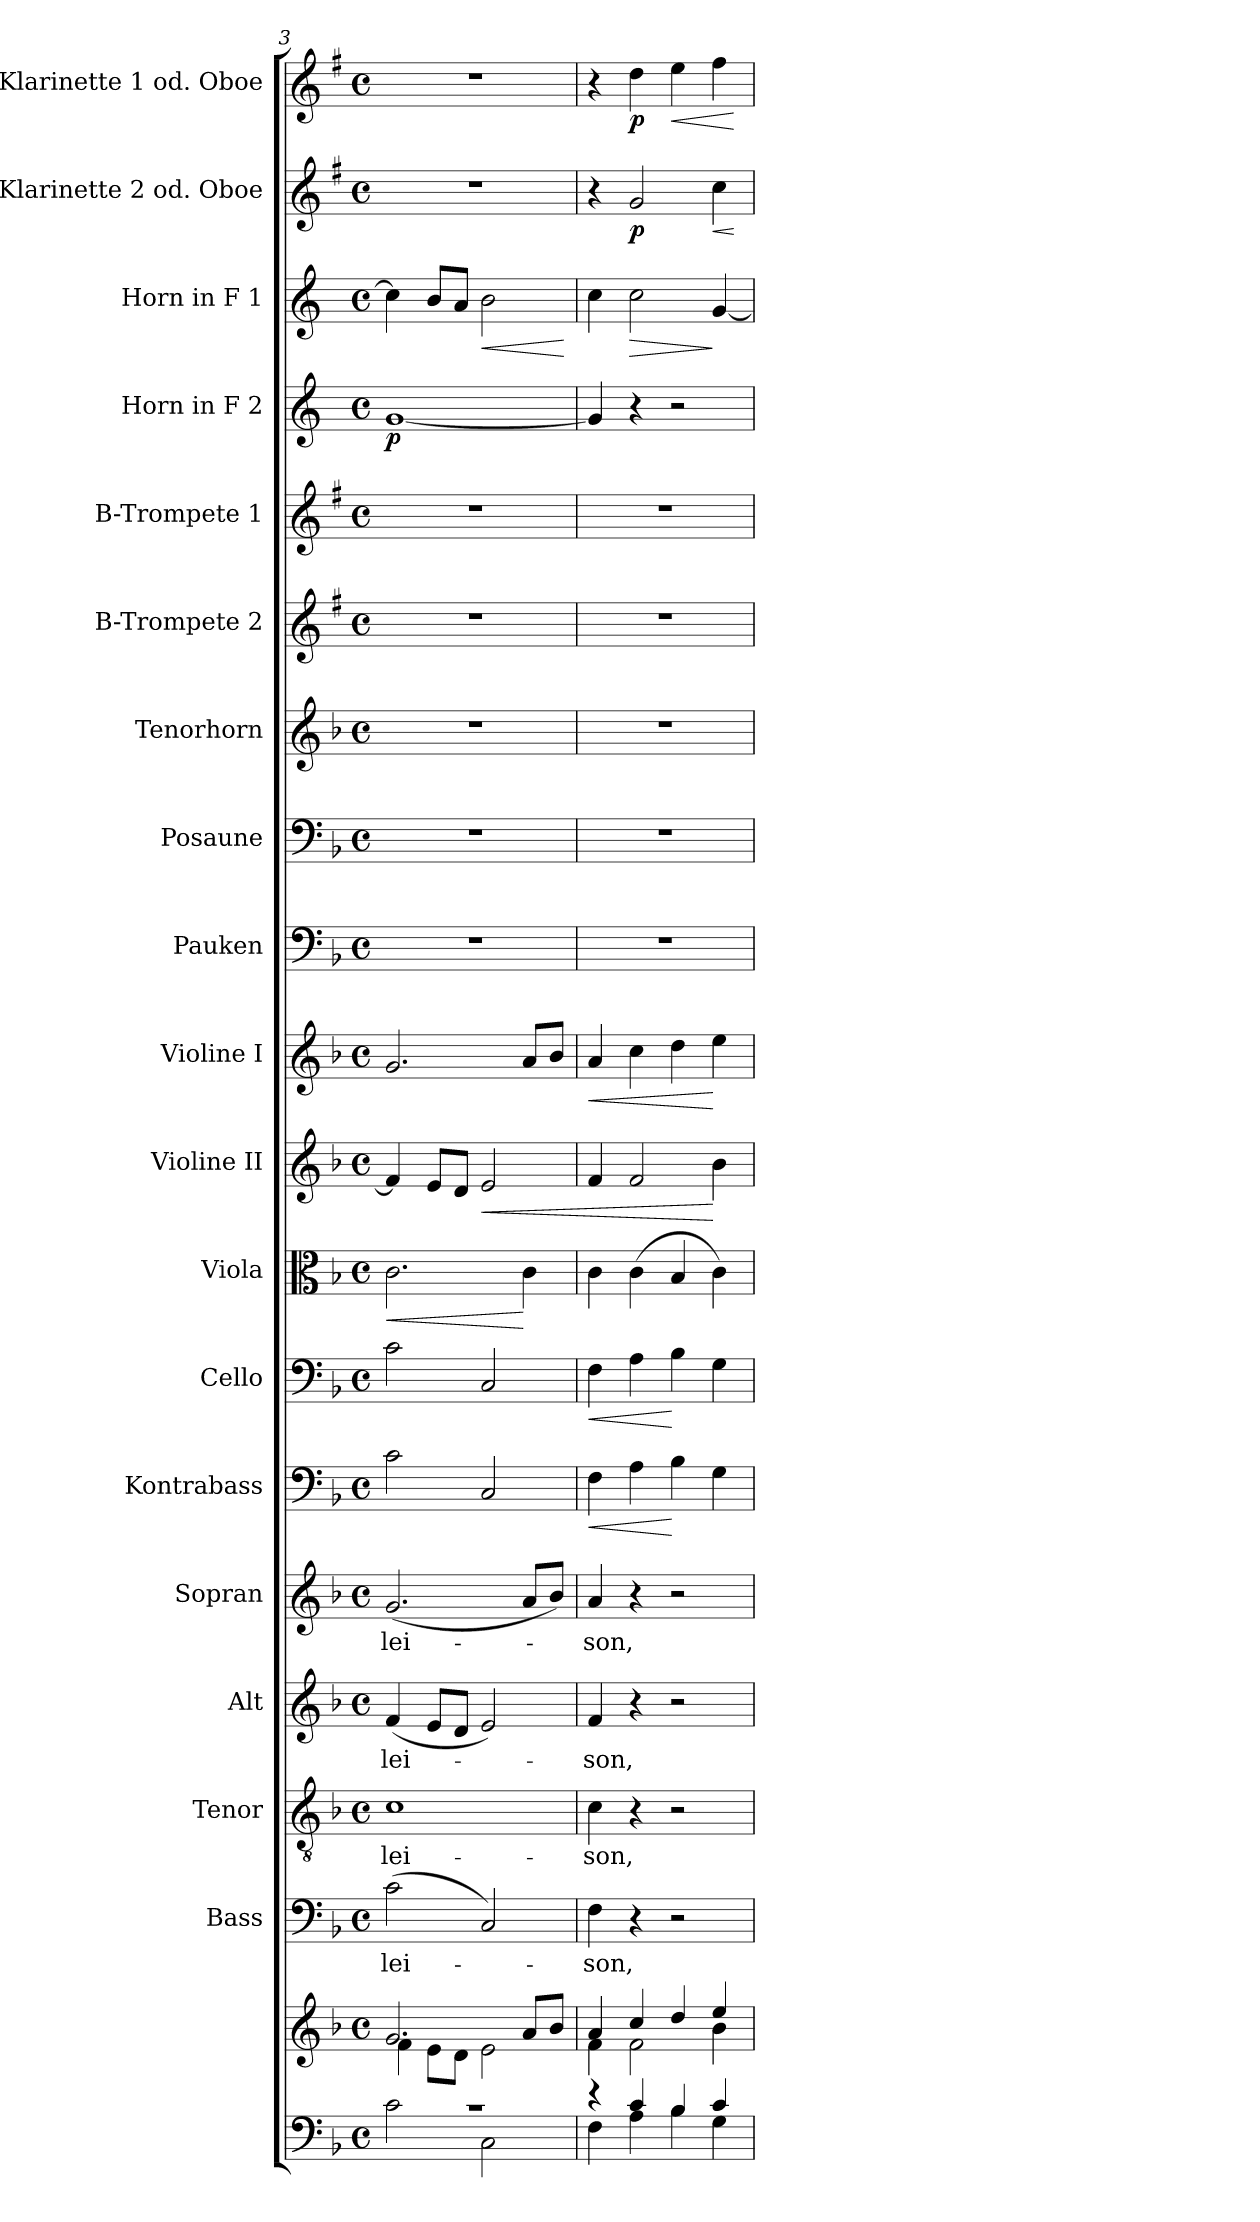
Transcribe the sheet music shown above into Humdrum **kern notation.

**kern	**kern	**kern	**text	**kern	**text	**kern	**text	**kern	**text	**kern	**dynam	**kern	**dynam	**kern	**dynam	**kern	**dynam	**kern	**dynam	**kern	**kern	**kern	**kern	**kern	**kern	**dynam	**kern	**dynam	**kern	**dynam	**kern	**dynam
*part19	*part19	*part18	*part18	*part17	*part17	*part16	*part16	*part15	*part15	*part14	*part14	*part13	*part13	*part12	*part12	*part11	*part11	*part10	*part10	*part9	*part8	*part7	*part6	*part5	*part4	*part4	*part3	*part3	*part2	*part2	*part1	*part1
*staff20	*staff19	*staff18	*staff18	*staff17	*staff17	*staff16	*staff16	*staff15	*staff15	*staff14	*staff14	*staff13	*staff13	*staff12	*staff12	*staff11	*staff11	*staff10	*staff10	*staff9	*staff8	*staff7	*staff6	*staff5	*staff4	*staff4	*staff3	*staff3	*staff2	*staff2	*staff1	*staff1
*	*	*I"Bass	*	*I"Tenor	*	*I"Alt	*	*I"Sopran	*	*I"Kontrabass	*	*I"Cello	*	*I"Viola	*	*I"Violine II	*	*I"Violine I	*	*I"Pauken	*I"Posaune	*I"Tenorhorn	*I"B-Trompete 2	*I"B-Trompete 1	*I"Horn in F 2	*	*I"Horn in F 1	*	*I"C-Klarinette 2 od. Oboe	*	*I"C-Klarinette 1 od. Oboe	*
*	*	*I'B.	*	*I'T.	*	*I'A.	*	*I'S.	*	*I'Kb.	*	*	*	*I'Vla.	*	*I'Vl. II	*	*I'Vl. I	*	*I'Pk.	*I'Pos.	*I'T. Hrn.	*I'B Trp. 2	*I'B Trp. 1	*	*	*	*	*I'C Kl. 2	*	*I'C Kl. 1	*
*clefF4	*clefG2	*clefF4	*	*clefGv2	*	*clefG2	*	*clefG2	*	*clefF4	*	*clefF4	*	*clefC3	*	*clefG2	*	*clefG2	*	*clefF4	*clefF4	*clefG2	*clefG2	*clefG2	*clefG2	*	*clefG2	*	*clefG2	*	*clefG2	*
*	*	*	*	*	*	*	*	*	*	*ITrd7c12	*	*	*	*	*	*	*	*	*	*	*	*ITrd8c14	*ITrd1c2	*ITrd1c2	*ITrd4c7	*	*ITrd4c7	*	*ITrd1c2	*	*ITrd1c2	*
*k[b-]	*k[b-]	*k[b-]	*	*k[b-]	*	*k[b-]	*	*k[b-]	*	*k[b-]	*	*k[b-]	*	*k[b-]	*	*k[b-]	*	*k[b-]	*	*k[b-]	*k[b-]	*k[b-]	*k[b-]	*k[b-]	*k[b-]	*	*k[b-]	*	*k[b-]	*	*k[b-]	*
*F:	*F:	*F:	*	*F:	*	*F:	*	*F:	*	*F:	*	*F:	*	*F:	*	*F:	*	*F:	*	*F:	*F:	*F:	*F:	*F:	*F:	*	*F:	*	*F:	*	*F:	*
*M4/4	*M4/4	*M4/4	*	*M4/4	*	*M4/4	*	*M4/4	*	*M4/4	*	*M4/4	*	*M4/4	*	*M4/4	*	*M4/4	*	*M4/4	*M4/4	*M4/4	*M4/4	*M4/4	*M4/4	*	*M4/4	*	*M4/4	*	*M4/4	*
*met(c)	*met(c)	*met(c)	*	*met(c)	*	*met(c)	*	*met(c)	*	*met(c)	*	*met(c)	*	*met(c)	*	*met(c)	*	*met(c)	*	*met(c)	*met(c)	*met(c)	*met(c)	*met(c)	*met(c)	*	*met(c)	*	*met(c)	*	*met(c)	*
=3	=3	=3	=3	=3	=3	=3	=3	=3	=3	=3	=3	=3	=3	=3	=3	=3	=3	=3	=3	=3	=3	=3	=3	=3	=3	=3	=3	=3	=3	=3	=3	=3
*^	*^	*	*	*	*	*	*	*	*	*	*	*	*	*	*	*	*	*	*	*	*	*	*	*	*	*	*	*	*	*	*	*
!	!	!	!	!	!LO:LY:b	!	!LO:LY:b	!	!LO:LY:b	!	!LO:LY:b	!	!	!	!	!	!LO:HP:b	!	!	!	!	!	!	!	!	!	!	!LO:DY:b	!	!	!	!	!	!
1rc	2c\	2.g/	4f\	(>2c\	-lei-	1c	-lei-	(<4f/	-lei-	(<2.g/	-lei-	2C\	.	2c\	.	2.c\	<	4f/]	.	2.g/	.	1r	1r	1r	1r	1r	[1c	p	4f\]	.	1r	.	1r	.
.	.	.	8e\L	.	.	.	.	8e/L	.	.	.	.	.	.	.	.	.	8e/L	.	.	.	.	.	.	.	.	.	.	8e/L	.	.	.	.	.
.	.	.	8d\J	.	.	.	.	8d/J	.	.	.	.	.	.	.	.	.	8d/J	.	.	.	.	.	.	.	.	.	.	8d/J	.	.	.	.	.
!	!	!	!	!	!	!	!	!	!	!	!	!	!	!	!	!	!	!	!LO:HP:b	!	!	!	!	!	!	!	!	!	!	!LO:HP:b	!	!	!	!
.	2C\	.	2e\	2C/)	.	.	.	2e/)	.	.	.	2CC/	.	2C/	.	.	.	2e/	<	.	.	.	.	.	.	.	.	.	2e\	<	.	.	.	.
.	.	8a/L	.	.	.	.	.	.	.	8a/L	.	.	.	.	.	4c\	[	.	.	8a/L	.	.	.	.	.	.	.	.	.	.	.	.	.	.
.	.	8b-/J	.	.	.	.	.	.	.	8b-/J)	.	.	.	.	.	.	.	.	.	8b-/J	.	.	.	.	.	.	.	.	.	.	.	.	.	.
*v	*v	*	*	*	*	*	*	*	*	*	*	*	*	*	*	*	*	*	*	*	*	*	*	*	*	*	*	*	*	*	*	*	*	*
*	*v	*v	*	*	*	*	*	*	*	*	*	*	*	*	*	*	*	*	*	*	*	*	*	*	*	*	*	*	*	*	*	*	*
.	.	.	.	.	.	.	.	.	.	.	.	.	.	.	.	.	.	.	.	.	.	.	.	.	.	.	.	[	.	.	.	.
=4	=4	=4	=4	=4	=4	=4	=4	=4	=4	=4	=4	=4	=4	=4	=4	=4	=4	=4	=4	=4	=4	=4	=4	=4	=4	=4	=4	=4	=4	=4	=4	=4
*^	*^	*	*	*	*	*	*	*	*	*	*	*	*	*	*	*	*	*	*	*	*	*	*	*	*	*	*	*	*	*	*	*
!	!	!	!	!	!LO:LY:b	!	!LO:LY:b	!	!LO:LY:b	!	!LO:LY:b	!	!LO:HP:b	!	!LO:HP:b	!	!	!	!	!	!LO:HP:b	!	!	!	!	!	!	!	!	!	!	!	!	!
4rd	4F\	4a/	4f\	4F\	-son,	4c\	-son,	4f/	-son,	4a/	-son,	4FF\	<	4F\	<	4c\	.	4f/	.	4a/	<	1r	1r	1r	1r	1r	4c/]	.	4f\	.	4r	.	4r	.
!	!	!	!	!	!	!	!	!	!	!	!	!	!	!	!	!	!	!	!	!	!	!	!	!	!	!	!	!	!	!LO:HP:b	!	!LO:DY:b	!	!LO:DY:b
4c/	4A\	4cc/	2f\	4r	.	4r	.	4r	.	4r	.	4AA\	.	4A\	.	(>4c\	.	2f/	.	4cc\	.	.	.	.	.	.	4r	.	2f\	>	2f/	p	4cc\	p
!	!	!	!	!	!	!	!	!	!	!	!	!	!	!	!	!	!	!	!	!	!	!	!	!	!	!	!	!	!	!	!	!	!	!LO:HP:b
4B-/	4B-\	4dd/	.	2r	.	2r	.	2r	.	2r	.	4BB-\	[	4B-\	[	4B-/	.	.	.	4dd\	.	.	.	.	.	.	2r	.	.	.	.	.	4dd\	<
!	!	!	!	!	!	!	!	!	!	!	!	!	!	!	!	!	!	!	!	!	!	!	!	!	!	!	!	!	!	!	!	!LO:HP:b	!	!
4c/	4G\	4ee/	4b-\	.	.	.	.	.	.	.	.	4GG\	.	4G\	.	4c\)	.	4b-\	[	4ee\	[	.	.	.	.	.	.	.	[4c/	]	4b-\	<	4ee\	.
*v	*v	*	*	*	*	*	*	*	*	*	*	*	*	*	*	*	*	*	*	*	*	*	*	*	*	*	*	*	*	*	*	*	*	*
*	*v	*v	*	*	*	*	*	*	*	*	*	*	*	*	*	*	*	*	*	*	*	*	*	*	*	*	*	*	*	*	*	*	*
.	.	.	.	.	.	.	.	.	.	.	.	.	.	.	.	.	.	.	.	.	.	.	.	.	.	.	.	.	.	[	.	[
=	=	=	=	=	=	=	=	=	=	=	=	=	=	=	=	=	=	=	=	=	=	=	=	=	=	=	=	=	=	=	=	=
*-	*-	*-	*-	*-	*-	*-	*-	*-	*-	*-	*-	*-	*-	*-	*-	*-	*-	*-	*-	*-	*-	*-	*-	*-	*-	*-	*-	*-	*-	*-	*-	*-
